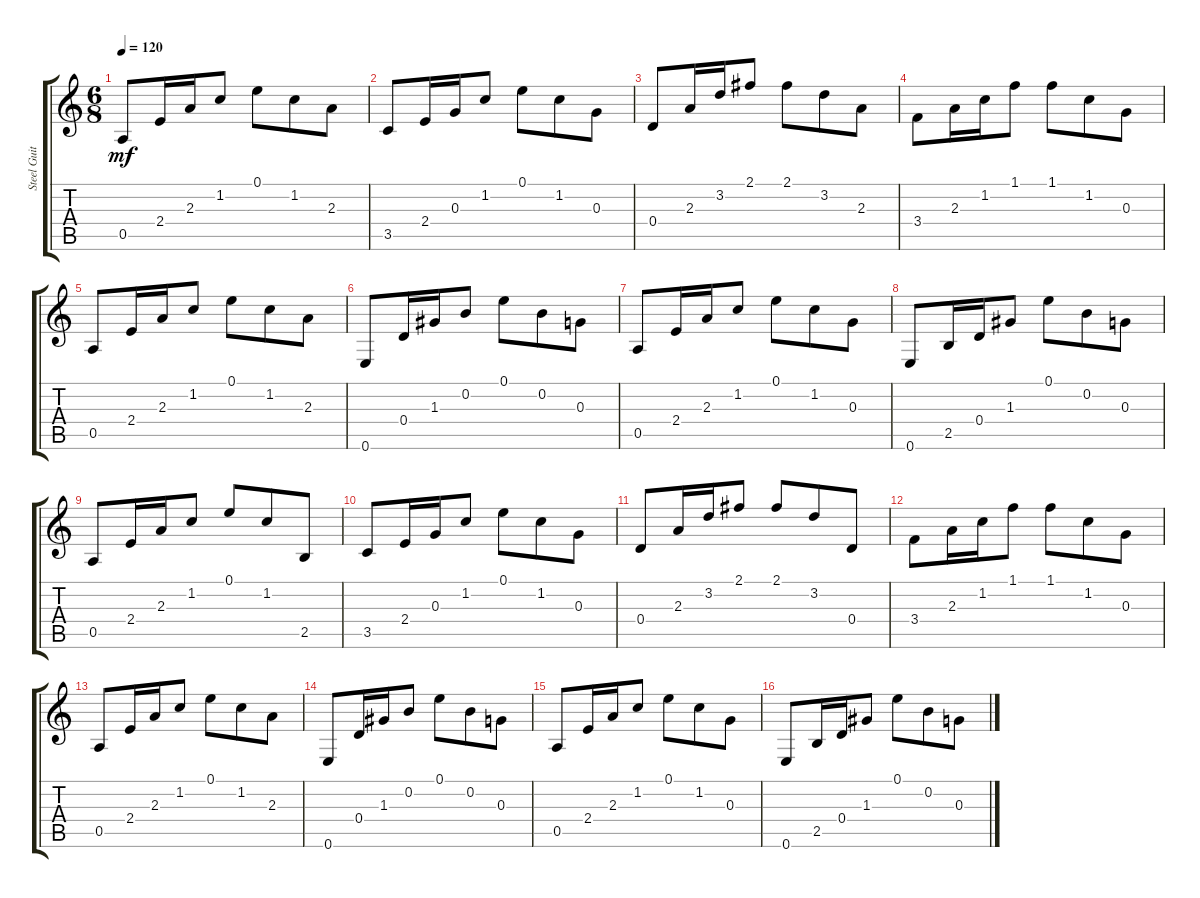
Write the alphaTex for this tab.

\track ("Steel Guitar" "Steel Guit") {instrument acousticguitarsteel}
\staff {score tabs}
\tuning (E4 B3 G3 D3 A2 E2) {hide}
\ts (6 8)
\tempo 120
\clef g2
\ks c
0.5.8{dy mf instrument acousticguitarsteel} 2.4.16 2.3.16 1.2.8 0.1.8 1.2.8 2.3.8 |
3.5.8 2.4.16 0.3.16 1.2.8 0.1.8 1.2.8 0.3.8 |
0.4.8 2.3.16 3.2.16 2.1.8 2.1.8 3.2.8 2.3.8 |
3.4.8 2.3.16 1.2.16 1.1.8 1.1.8 1.2.8 0.3.8 |
0.5.8 2.4.16 2.3.16 1.2.8 0.1.8 1.2.8 2.3.8 |
0.6.8 0.4.16 1.3.16 0.2.8 0.1.8 0.2.8 0.3.8 |
0.5.8 2.4.16 2.3.16 1.2.8 0.1.8 1.2.8 0.3.8 |
0.6.8 2.5.16 0.4.16 1.3.8 0.1.8 0.2.8 0.3.8 |
0.5.8 2.4.16 2.3.16 1.2.8 0.1.8 1.2.8 2.5.8 |
3.5.8 2.4.16 0.3.16 1.2.8 0.1.8 1.2.8 0.3.8 |
0.4.8 2.3.16 3.2.16 2.1.8 2.1.8 3.2.8 0.4.8 |
3.4.8 2.3.16 1.2.16 1.1.8 1.1.8 1.2.8 0.3.8 |
0.5.8 2.4.16 2.3.16 1.2.8 0.1.8 1.2.8 2.3.8 |
0.6.8 0.4.16 1.3.16 0.2.8 0.1.8 0.2.8 0.3.8 |
0.5.8 2.4.16 2.3.16 1.2.8 0.1.8 1.2.8 0.3.8 |
0.6.8 2.5.16 0.4.16 1.3.8 0.1.8 0.2.8 0.3.8
